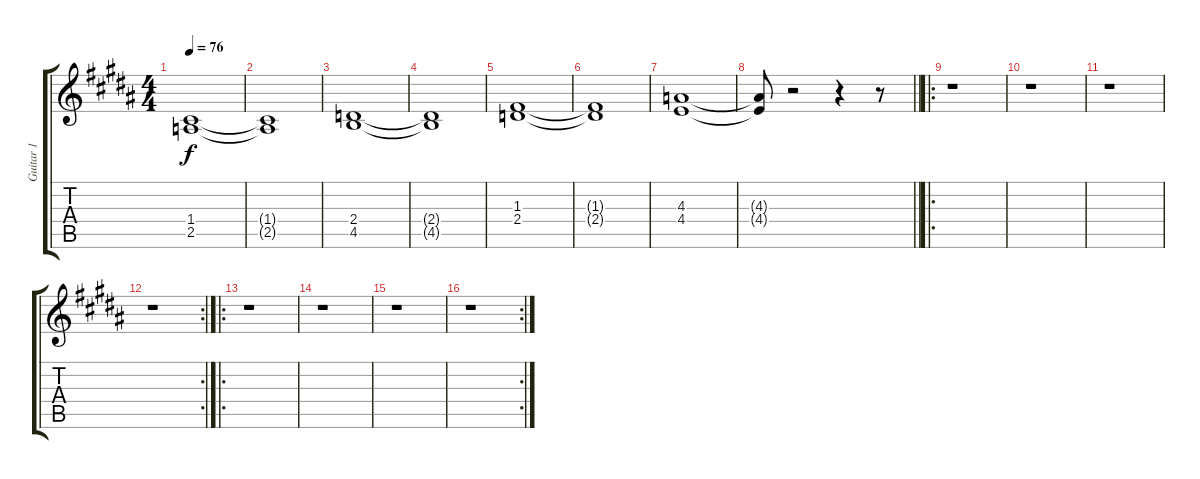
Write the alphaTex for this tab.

\track ("Guitar 1" "Guitar 1") {instrument electricguitarjazz}
\staff {score tabs}
\tuning (D4 A3 F3 C3 G2 C2) {hide}
\ts (4 4)
\tempo 76
\clef g2
\ks b
(1.4 2.5).1{dy f} |
(1.4{t} 2.5{t}).1 |
(2.4 4.5).1 |
(2.4{t} 4.5{t}).1 |
(1.3 2.4).1 |
(1.3{t} 2.4{t}).1 |
(4.3 4.4).1 |
\barLineRight lightlight
(4.3{t} 4.4{t}).8 r.2 r.4 r.8 |
\ro
r.1 |
r.1 |
r.1 |
\rc 2
r.1 |
\ro
r.1 |
r.1 |
r.1 |
\rc 2
r.1
